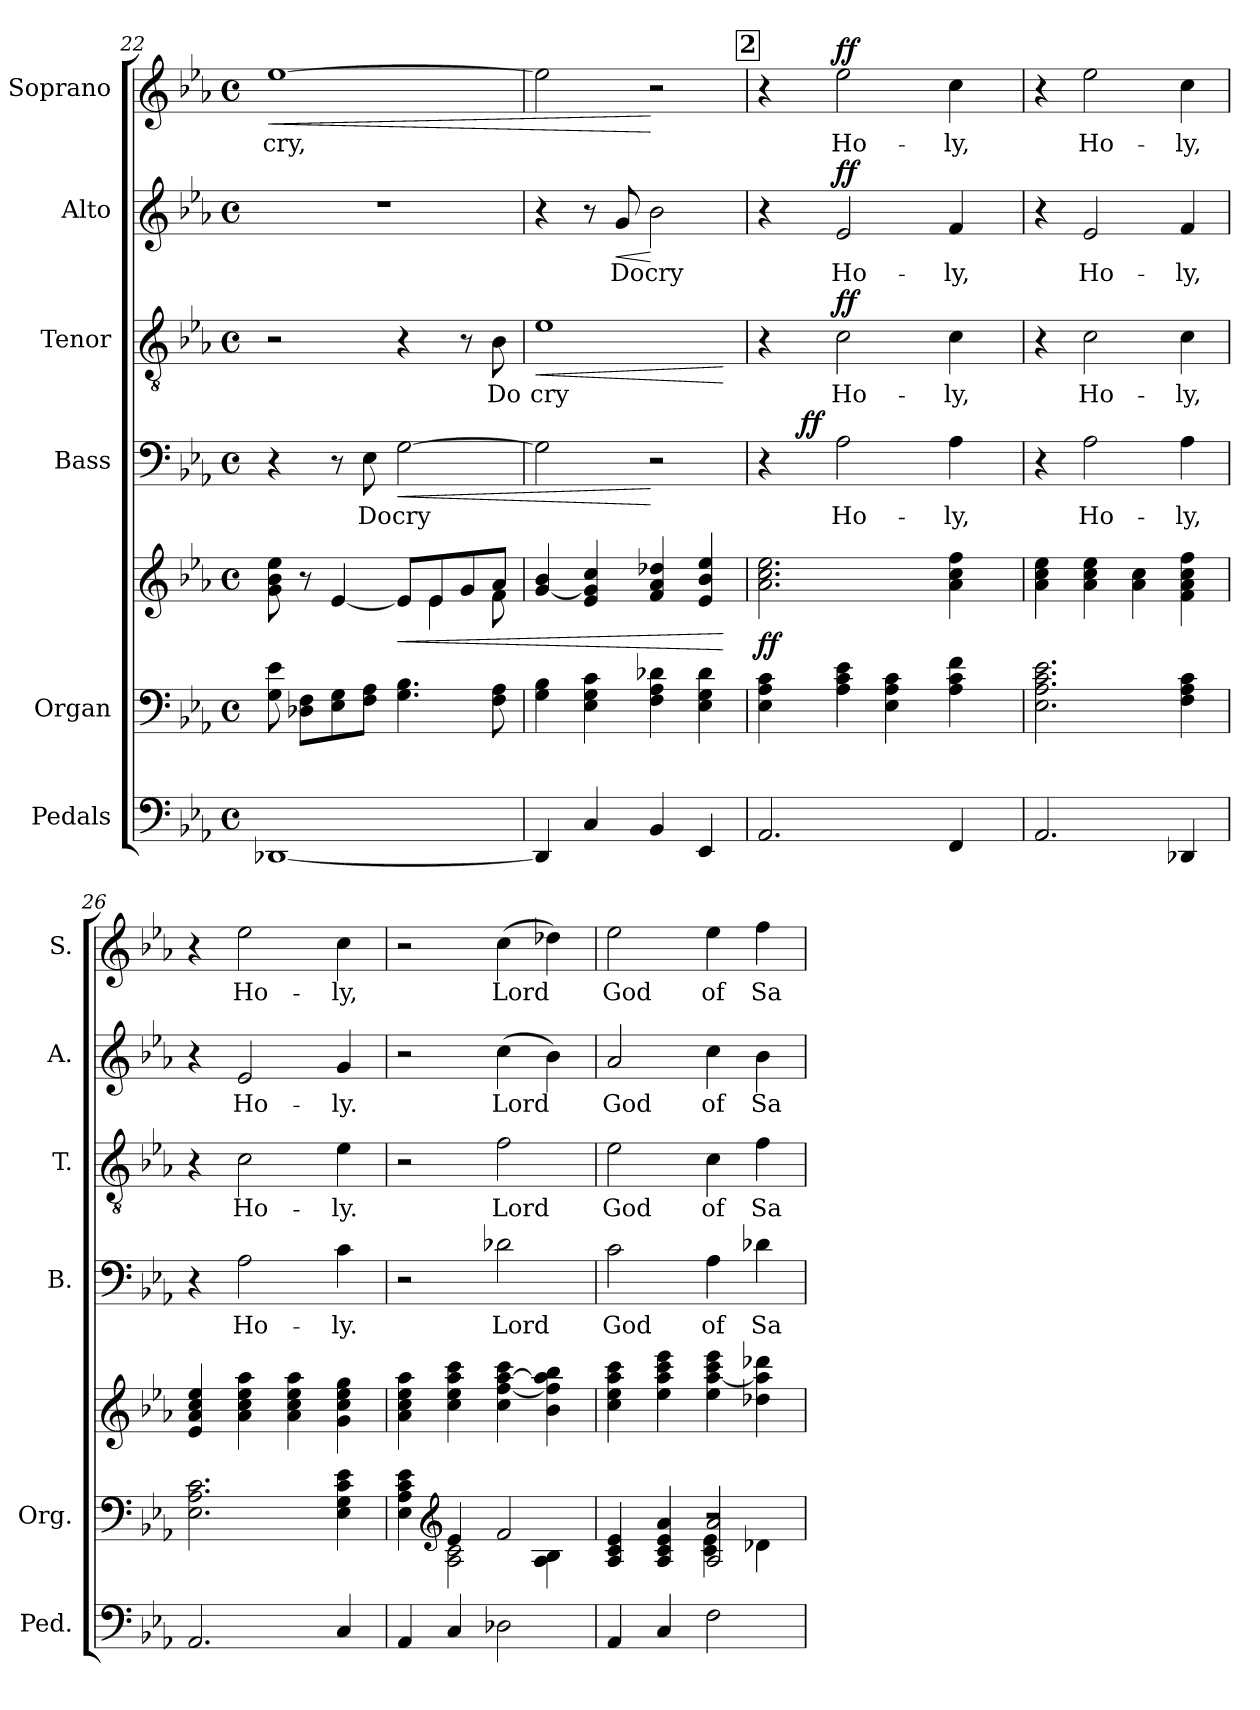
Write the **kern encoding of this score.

**kern	**kern	**kern	**dynam	**kern	**text	**dynam	**kern	**text	**dynam	**kern	**text	**dynam	**kern	**text	**dynam
*part6	*part5	*part5	*part5	*part4	*part4	*part4	*part3	*part3	*part3	*part2	*part2	*part2	*part1	*part1	*part1
*staff7	*staff6	*staff5	*staff5/6	*staff4	*staff4	*staff4	*staff3	*staff3	*staff3	*staff2	*staff2	*staff2	*staff1	*staff1	*staff1
*I"Pedals	*I"Organ	*	*	*I"Bass	*	*	*I"Tenor	*	*	*I"Alto	*	*	*I"Soprano	*	*
*I'Ped.	*I'Org.	*	*	*I'B.	*	*	*I'T.	*	*	*I'A.	*	*	*I'S.	*	*
*clefF4	*clefF4	*clefG2	*	*clefF4	*	*	*clefGv2	*	*	*clefG2	*	*	*clefG2	*	*
*	*	*	*	*	*	*	*ITrd7c12	*	*	*	*	*	*	*	*
*k[b-e-a-]	*k[b-e-a-]	*k[b-e-a-]	*	*k[b-e-a-]	*	*	*k[b-e-a-]	*	*	*k[b-e-a-]	*	*	*k[b-e-a-]	*	*
*E-:	*E-:	*E-:	*	*E-:	*	*	*E-:	*	*	*E-:	*	*	*E-:	*	*
*M4/4	*M4/4	*M4/4	*	*M4/4	*	*	*M4/4	*	*	*M4/4	*	*	*M4/4	*	*
*met(c)	*met(c)	*met(c)	*	*met(c)	*	*	*met(c)	*	*	*met(c)	*	*	*met(c)	*	*
=22	=22	=22	=22	=22	=22	=22	=22	=22	=22	=22	=22	=22	=22	=22	=22
*	*	*^	*	*	*	*	*	*	*	*	*	*	*	*	*
!	!	!	!	!	!	!	!	!	!	!	!	!	!	!	!LO:LY:b:color=#000000	!LO:HP:b
[1DD-Xi	8Gi\ 8e-i	8gi\ 8b-i 8ee-i	2ryy	.	4r	.	.	2r	.	.	1r	.	.	[1ee-i	cry,	<
.	8D-Xi\ 8FiL	8r	.	.	.	.	.	.	.	.	.	.	.	.	.	.
.	8E-i\ 8Gi	[4e-i/	.	.	8r	.	.	.	.	.	.	.	.	.	.	.
!	!	!	!	!	!	!LO:LY:b:color=#000000	!	!	!	!	!	!	!	!	!	!
.	8Fi\ 8A-iJ	.	.	.	8E-i\	Do	.	.	.	.	.	.	.	.	.	.
!	!	!	!	!LO:HP:b	!	!	!	!	!	!	!	!	!	!	!	!
!	!	!	!	!	!	!LO:LY:b:color=#000000	!LO:HP:b	!	!	!	!	!	!	!	!	!
.	4.Gi\ 4.B-i	8e-i/L]	8ryy	<	[2Gi\	cry	<	4r	.	.	.	.	.	.	.	.
.	.	8e-i/	4e-i\	.	.	.	.	.	.	.	.	.	.	.	.	.
.	.	8gi/	.	.	.	.	.	8r	.	.	.	.	.	.	.	.
!	!	!	!	!	!	!	!	!	!LO:LY:b:color=#000000	!	!	!	!	!	!	!
.	8Fi\ 8A-i	8a-i/J	8fi\	.	.	.	.	8BB-i\	Do	.	.	.	.	.	.	.
*	*	*v	*v	*	*	*	*	*	*	*	*	*	*	*	*	*
=23	=23	=23	=23	=23	=23	=23	=23	=23	=23	=23	=23	=23	=23	=23	=23
*	*	*^	*	*	*	*	*	*	*	*	*	*	*	*	*
!	!	!	!	!	!	!	!	!	!LO:LY:b:color=#000000	!LO:HP:b	!	!	!	!	!	!
*	*	*v	*v	*	*	*	*	*	*	*	*	*	*	*	*	*
4DD-i/]	4Gi\ 4B-i	[4gi/ 4b-i	.	2Gi\]	.	.	1E-i	cry	<	4r	.	.	2ee-i\]	.	.
4Ci/	4E-i\ 4Gi 4ci	4e-i/ 4gi] 4cci	.	.	.	.	.	.	.	8r	.	.	.	.	.
!	!	!	!	!	!	!	!	!	!	!	!LO:LY:b:color=#000000	!LO:HP:b	!	!	!
.	.	.	.	.	.	.	.	.	.	8gi/	Do	<	.	.	.
!	!	!	!	!	!	!	!	!	!	!	!LO:LY:b:color=#000000	!	!	!	!
4BB-i/	4Fi\ 4A-i 4d-Xi	4fi/ 4a-i 4dd-Xi	.	2r	.	[	.	.	.	2b-i\	cry	[	2r	.	[
4EE-i/	4E-i\ 4Gi 4d-i	4e-i/ 4b-i 4ee-i	.	.	.	.	.	.	.	.	.	.	.	.	.
.	.	.	[	.	.	.	.	.	[	.	.	.	.	.	.
!!LO:LB:g=z
!!LO:REH:place=s1:B:color=#000000:enc=box:fs=15.4267:t=2
=24	=24	=24	=24	=24	=24	=24	=24	=24	=24	=24	=24	=24	=24	=24	=24
*	*	*	*	*^	*	*	*	*	*	*	*	*	*	*	*
2.AA-i/	4E-i\ 4A-i 4ci	2.a-i\ 2.cci 2.ee-i	ff	4r	16ryy	.	.	4r	.	.	4r	.	.	4r	.	.
.	.	.	.	.	32ryy	.	.	.	.	.	.	.	.	.	.	.
.	.	.	.	.	128ryy	.	.	.	.	.	.	.	.	.	.	.
.	.	.	.	.	512.ryy	.	.	.	.	.	.	.	.	.	.	.
.	.	.	.	.	2ryy	.	ff	.	.	.	.	.	.	.	.	.
!	!	!	!	!	!	!LO:LY:b:color=#000000	!	!	!	!	!	!	!	!	!	!
!	!	!	!	!	!	!	!	!	!LO:LY:b:color=#000000	!	!	!	!	!	!	!
!	!	!	!	!	!	!	!	!	!	!	!	!LO:LY:b:color=#000000	!	!	!	!
!	!	!	!	!	!	!	!	!	!	!	!	!	!	!	!LO:LY:b:color=#000000	!
.	4A-i\ 4ci 4e-i	.	.	2A-i\	.	Ho-	.	2Ci\	Ho-	ff	2e-i/	Ho-	ff	2ee-i\	Ho-	ff
.	4E-i\ 4A-i 4ci	.	.	.	.	.	.	.	.	.	.	.	.	.	.	.
.	.	.	.	.	4ryy	.	.	.	.	.	.	.	.	.	.	.
!	!	!	!	!	!	!LO:LY:b:color=#000000	!	!	!	!	!	!	!	!	!	!
!	!	!	!	!	!	!	!	!	!LO:LY:b:color=#000000	!	!	!	!	!	!	!
!	!	!	!	!	!	!	!	!	!	!	!	!LO:LY:b:color=#000000	!	!	!	!
!	!	!	!	!	!	!	!	!	!	!	!	!	!	!	!LO:LY:b:color=#000000	!
4FFi/	4A-i\ 4ci 4fi	4a-i\ 4cci 4ffi	.	4A-i\	.	-ly,	.	4Ci\	-ly,	.	4fi/	-ly,	.	4cci\	-ly,	.
.	.	.	.	.	8ryy	.	.	.	.	.	.	.	.	.	.	.
.	.	.	.	.	64ryy	.	.	.	.	.	.	.	.	.	.	.
.	.	.	.	.	256ryy	.	.	.	.	.	.	.	.	.	.	.
.	.	.	.	.	1024ryy	.	.	.	.	.	.	.	.	.	.	.
*	*	*	*	*v	*v	*	*	*	*	*	*	*	*	*	*	*
=25	=25	=25	=25	=25	=25	=25	=25	=25	=25	=25	=25	=25	=25	=25	=25
2.AA-i/	2.E-i\ 2.A-i 2.ci 2.e-i	4a-i\ 4cci 4ee-i	.	4r	.	.	4r	.	.	4r	.	.	4r	.	.
!	!	!	!	!	!LO:LY:b:color=#000000	!	!	!	!	!	!	!	!	!	!
!	!	!	!	!	!	!	!	!LO:LY:b:color=#000000	!	!	!	!	!	!	!
!	!	!	!	!	!	!	!	!	!	!	!LO:LY:b:color=#000000	!	!	!	!
!	!	!	!	!	!	!	!	!	!	!	!	!	!	!LO:LY:b:color=#000000	!
.	.	4a-i\ 4cci 4ee-i	.	2A-i\	Ho-	.	2Ci\	Ho-	.	2e-i/	Ho-	.	2ee-i\	Ho-	.
.	.	4a-i\ 4cci	.	.	.	.	.	.	.	.	.	.	.	.	.
!	!	!	!	!	!LO:LY:b:color=#000000	!	!	!	!	!	!	!	!	!	!
!	!	!	!	!	!	!	!	!LO:LY:b:color=#000000	!	!	!	!	!	!	!
!	!	!	!	!	!	!	!	!	!	!	!LO:LY:b:color=#000000	!	!	!	!
!	!	!	!	!	!	!	!	!	!	!	!	!	!	!LO:LY:b:color=#000000	!
4DD-Xi/	4Fi\ 4A-i 4ci	4fi\ 4a-i 4cci 4ffi	.	4A-i\	-ly,	.	4Ci\	-ly,	.	4fi/	-ly,	.	4cci\	-ly,	.
=26	=26	=26	=26	=26	=26	=26	=26	=26	=26	=26	=26	=26	=26	=26	=26
2.AA-i/	2.E-i\ 2.A-i 2.ci	4e-i/ 4a-i 4cci 4ee-i	.	4r	.	.	4r	.	.	4r	.	.	4r	.	.
!	!	!	!	!	!LO:LY:b:color=#000000	!	!	!	!	!	!	!	!	!	!
!	!	!	!	!	!	!	!	!LO:LY:b:color=#000000	!	!	!	!	!	!	!
!	!	!	!	!	!	!	!	!	!	!	!LO:LY:b:color=#000000	!	!	!	!
!	!	!	!	!	!	!	!	!	!	!	!	!	!	!LO:LY:b:color=#000000	!
.	.	4a-i\ 4cci 4ee-i 4aa-i	.	2A-i\	Ho-	.	2Ci\	Ho-	.	2e-i/	Ho-	.	2ee-i\	Ho-	.
.	.	4a-i\ 4cci 4ee-i 4aa-i	.	.	.	.	.	.	.	.	.	.	.	.	.
!	!	!	!	!	!LO:LY:b:color=#000000	!	!	!	!	!	!	!	!	!	!
!	!	!	!	!	!	!	!	!LO:LY:b:color=#000000	!	!	!	!	!	!	!
!	!	!	!	!	!	!	!	!	!	!	!LO:LY:b:color=#000000	!	!	!	!
!	!	!	!	!	!	!	!	!	!	!	!	!	!	!LO:LY:b:color=#000000	!
4Ci/	4E-i\ 4Gi 4ci 4e-i	4gi\ 4cci 4ee-i 4ggi	.	4ci\	-ly.	.	4E-i\	-ly.	.	4gi/	-ly.	.	4cci\	-ly,	.
=27	=27	=27	=27	=27	=27	=27	=27	=27	=27	=27	=27	=27	=27	=27	=27
*	*^	*	*	*	*	*	*	*	*	*	*	*	*	*	*
4AA-i/	4E-i\ 4A-i 4ci 4e-i	4ryy	4a-i\ 4cci 4ee-i 4aa-i	.	2r	.	.	2r	.	.	2r	.	.	2r	.	.
*	*clefG2	*	*	*	*	*	*	*	*	*	*	*	*	*	*	*
4Ci/	4e-i/	2A-i\ 2ci	4cci\ 4ee-i 4aa-i 4ccci	.	.	.	.	.	.	.	.	.	.	.	.	.
!	!	!	!	!	!	!LO:LY:b:color=#000000	!	!	!	!	!	!	!	!	!	!
!	!	!	!	!	!	!	!	!	!LO:LY:b:color=#000000	!	!	!	!	!	!	!
!	!	!	!	!	!	!	!	!	!	!	!	!LO:LY:b:color=#000000	!	!	!	!
!	!	!	!	!	!	!	!	!	!	!	!	!	!	!	!LO:LY:b:color=#000000	!
2D-Xi\	2fi/	.	4cci\ [4ffi [4aa-i 4ccci	.	2d-Xi\	Lord	.	2Fi\	Lord	.	(4cci\	Lord	.	(4cci\	Lord	.
.	.	4A-i\ 4B-i	4b-i\ 4ffi] 4aa-i] 4bb-i	.	.	.	.	.	.	.	4b-i\)	.	.	4dd-Xi\)	.	.
=28	=28	=28	=28	=28	=28	=28	=28	=28	=28	=28	=28	=28	=28	=28	=28	=28
*	*	*^	*	*	*	*	*	*	*	*	*	*	*	*	*	*
!	!	!	!	!	!	!	!LO:LY:b:color=#000000	!	!	!	!	!	!	!	!	!	!
!	!	!	!	!	!	!	!	!	!	!LO:LY:b:color=#000000	!	!	!	!	!	!	!
!	!	!	!	!	!	!	!	!	!	!	!	!	!LO:LY:b:color=#000000	!	!	!	!
!	!	!	!	!	!	!	!	!	!	!	!	!	!	!	!	!LO:LY:b:color=#000000	!
4AA-i/	4A-i/ 4ci 4e-i	2ryy	2ryy	4cci\ 4ee-i 4aa-i 4ccci	.	2ci\	God	.	2E-i\	God	.	2a-i/	God	.	2ee-i\	God	.
4Ci/	4A-i/ 4ci 4e-i 4a-i	.	.	4ee-i\ 4aa-i 4ccci 4eee-i	.	.	.	.	.	.	.	.	.	.	.	.	.
!	!	!	!	!	!	!	!LO:LY:b:color=#000000	!	!	!	!	!	!	!	!	!	!
!	!	!	!	!	!	!	!	!	!	!LO:LY:b:color=#000000	!	!	!	!	!	!	!
!	!	!	!	!	!	!	!	!	!	!	!	!	!LO:LY:b:color=#000000	!	!	!	!
!	!	!	!	!	!	!	!	!	!	!	!	!	!	!	!	!LO:LY:b:color=#000000	!
2Fi\	2A-i/ 2a-i	4ci\ 4e-i	2r	4ee-i\ [4aa-i 4ccci 4eee-i	.	4A-i\	of	.	4Ci\	of	.	4cci\	of	.	4ee-i\	of	.
!	!	!	!	!	!	!	!LO:LY:b:color=#000000	!	!	!	!	!	!	!	!	!	!
!	!	!	!	!	!	!	!	!	!	!LO:LY:b:color=#000000	!	!	!	!	!	!	!
!	!	!	!	!	!	!	!	!	!	!	!	!	!LO:LY:b:color=#000000	!	!	!	!
!	!	!	!	!	!	!	!	!	!	!	!	!	!	!	!	!LO:LY:b:color=#000000	!
.	.	4d-Xi\	.	4dd-Xi\ 4aa-i] 4ddd-Xi	.	4d-Xi\	Sa-	.	4Fi\	Sa-	.	4b-i\	Sa-	.	4ffi\	Sa-	.
*	*v	*v	*v	*	*	*	*	*	*	*	*	*	*	*	*	*	*
=	=	=	=	=	=	=	=	=	=	=	=	=	=	=	=
*-	*-	*-	*-	*-	*-	*-	*-	*-	*-	*-	*-	*-	*-	*-	*-
